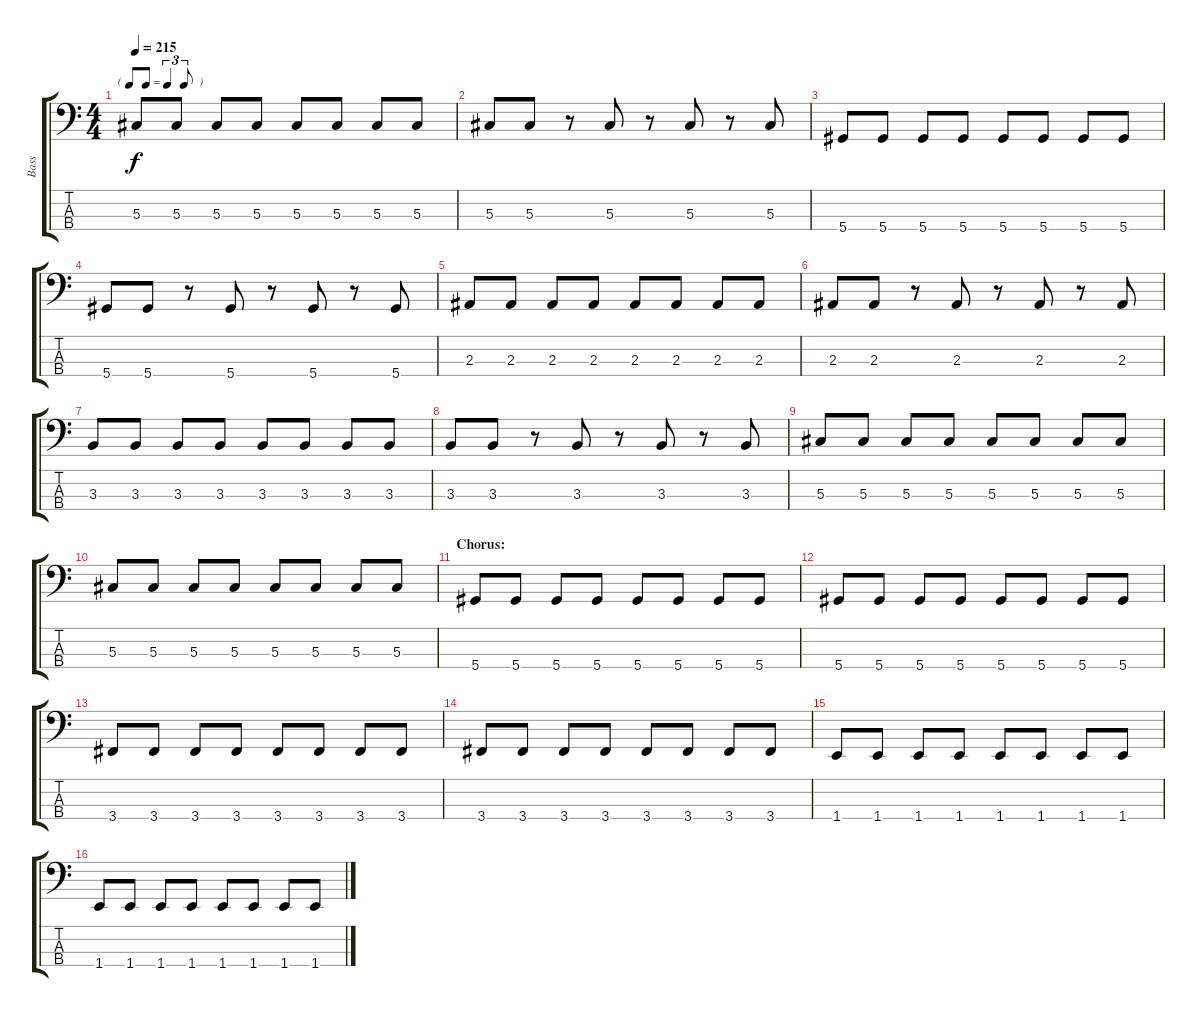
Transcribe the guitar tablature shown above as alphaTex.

\track ("Bass" "Bass") {instrument slapbass2}
\staff {score tabs}
\tuning (Gb2 Db2 Ab1 Eb1) {hide}
\ts (4 4)
\tf triplet8th
\tempo 215
\clef f4
\ks c
5.3.8{dy f} 5.3.8 5.3.8 5.3.8 5.3.8 5.3.8 5.3.8 5.3.8 |
5.3.8 5.3.8 r.8 5.3.8 r.8 5.3.8 r.8 5.3.8 |
5.4.8 5.4.8 5.4.8 5.4.8 5.4.8 5.4.8 5.4.8 5.4.8 |
5.4.8 5.4.8 r.8 5.4.8 r.8 5.4.8 r.8 5.4.8 |
2.3.8 2.3.8 2.3.8 2.3.8 2.3.8 2.3.8 2.3.8 2.3.8 |
2.3.8 2.3.8 r.8 2.3.8 r.8 2.3.8 r.8 2.3.8 |
3.3.8 3.3.8 3.3.8 3.3.8 3.3.8 3.3.8 3.3.8 3.3.8 |
3.3.8 3.3.8 r.8 3.3.8 r.8 3.3.8 r.8 3.3.8 |
5.3.8 5.3.8 5.3.8 5.3.8 5.3.8 5.3.8 5.3.8 5.3.8 |
5.3.8 5.3.8 5.3.8 5.3.8 5.3.8 5.3.8 5.3.8 5.3.8 |
\section ("" "Chorus:")
5.4.8 5.4.8 5.4.8 5.4.8 5.4.8 5.4.8 5.4.8 5.4.8 |
5.4.8 5.4.8 5.4.8 5.4.8 5.4.8 5.4.8 5.4.8 5.4.8 |
3.4.8 3.4.8 3.4.8 3.4.8 3.4.8 3.4.8 3.4.8 3.4.8 |
3.4.8 3.4.8 3.4.8 3.4.8 3.4.8 3.4.8 3.4.8 3.4.8 |
1.4.8 1.4.8 1.4.8 1.4.8 1.4.8 1.4.8 1.4.8 1.4.8 |
1.4.8 1.4.8 1.4.8 1.4.8 1.4.8 1.4.8 1.4.8 1.4.8
